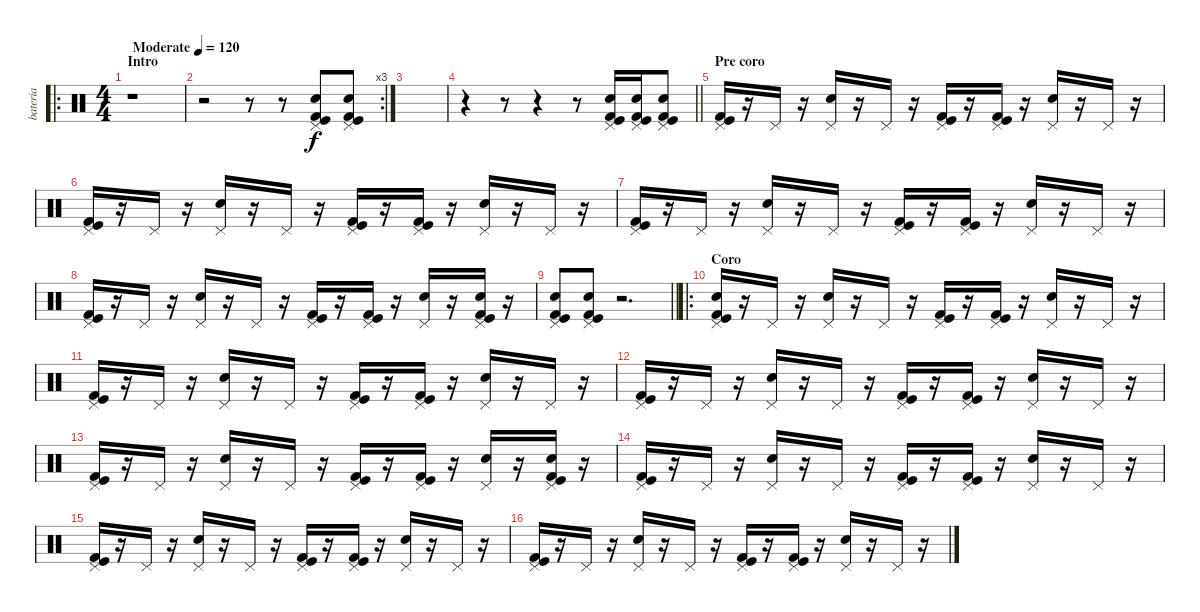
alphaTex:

\track ("bateria" "bateria") {instrument percussion}
\staff {score}
\articulation defaults
\ro
\ts (4 4)
\section ("" "Intro")
\tempo (120 "Moderate")
\clef neutral
\ks c
r.1{dy f} |
\rc 3
r.2 r.8 r.8 ("Electric Snare (hit)" "Kick (hit) 2" "Kick (hit)" "Pedal Hi-Hat (hit)").8 ("Electric Snare (hit)" "Kick (hit) 2" "Kick (hit)" "Pedal Hi-Hat (hit)").8 |
|
\barLineRight lightlight
r.4 r.8 r.4 r.8 ("Electric Snare (hit)" "Kick (hit) 2" "Kick (hit)" "Pedal Hi-Hat (hit)").16 ("Electric Snare (hit)" "Kick (hit) 2" "Kick (hit)" "Pedal Hi-Hat (hit)").16 ("Electric Snare (hit)" "Kick (hit) 2" "Kick (hit)" "Pedal Hi-Hat (hit)").8 |
\section ("" "Pre coro")
("Kick (hit) 2" "Kick (hit)" "Pedal Hi-Hat (hit)").16 r.16 "Pedal Hi-Hat (hit)".16 r.16 ("Electric Snare (hit)" "Pedal Hi-Hat (hit)").16 r.16 "Pedal Hi-Hat (hit)".16 r.16 ("Kick (hit) 2" "Kick (hit)" "Pedal Hi-Hat (hit)").16 r.16 ("Kick (hit) 2" "Kick (hit)" "Pedal Hi-Hat (hit)").16 r.16 ("Electric Snare (hit)" "Pedal Hi-Hat (hit)").16 r.16 "Pedal Hi-Hat (hit)".16 r.16 |
("Kick (hit) 2" "Kick (hit)" "Pedal Hi-Hat (hit)").16 r.16 "Pedal Hi-Hat (hit)".16 r.16 ("Electric Snare (hit)" "Pedal Hi-Hat (hit)").16 r.16 "Pedal Hi-Hat (hit)".16 r.16 ("Kick (hit) 2" "Kick (hit)" "Pedal Hi-Hat (hit)").16 r.16 ("Kick (hit) 2" "Kick (hit)" "Pedal Hi-Hat (hit)").16 r.16 ("Electric Snare (hit)" "Pedal Hi-Hat (hit)").16 r.16 "Pedal Hi-Hat (hit)".16 r.16 |
("Kick (hit) 2" "Kick (hit)" "Pedal Hi-Hat (hit)").16 r.16 "Pedal Hi-Hat (hit)".16 r.16 ("Electric Snare (hit)" "Pedal Hi-Hat (hit)").16 r.16 "Pedal Hi-Hat (hit)".16 r.16 ("Kick (hit) 2" "Kick (hit)" "Pedal Hi-Hat (hit)").16 r.16 ("Kick (hit) 2" "Kick (hit)" "Pedal Hi-Hat (hit)").16 r.16 ("Electric Snare (hit)" "Pedal Hi-Hat (hit)").16 r.16 "Pedal Hi-Hat (hit)".16 r.16 |
("Kick (hit) 2" "Kick (hit)" "Pedal Hi-Hat (hit)").16 r.16 "Pedal Hi-Hat (hit)".16 r.16 ("Electric Snare (hit)" "Pedal Hi-Hat (hit)").16 r.16 "Pedal Hi-Hat (hit)".16 r.16 ("Kick (hit) 2" "Kick (hit)" "Pedal Hi-Hat (hit)").16 r.16 ("Kick (hit) 2" "Kick (hit)" "Pedal Hi-Hat (hit)").16 r.16 ("Electric Snare (hit)" "Pedal Hi-Hat (hit)").16 r.16 ("Electric Snare (hit)" "Kick (hit) 2" "Kick (hit)" "Pedal Hi-Hat (hit)").16 r.16 |
\barLineRight lightlight
("Electric Snare (hit)" "Kick (hit) 2" "Kick (hit)" "Pedal Hi-Hat (hit)").8 ("Electric Snare (hit)" "Kick (hit) 2" "Kick (hit)" "Pedal Hi-Hat (hit)").8 r.2{d} |
\ro
\section ("" "Coro")
("Electric Snare (hit)" "Kick (hit) 2" "Kick (hit)" "Pedal Hi-Hat (hit)").16 r.16 "Pedal Hi-Hat (hit)".16 r.16 ("Electric Snare (hit)" "Pedal Hi-Hat (hit)").16 r.16 "Pedal Hi-Hat (hit)".16 r.16 ("Kick (hit) 2" "Kick (hit)" "Pedal Hi-Hat (hit)").16 r.16 ("Kick (hit) 2" "Kick (hit)" "Pedal Hi-Hat (hit)").16 r.16 ("Electric Snare (hit)" "Pedal Hi-Hat (hit)").16 r.16 "Pedal Hi-Hat (hit)".16 r.16 |
("Kick (hit) 2" "Kick (hit)" "Pedal Hi-Hat (hit)").16 r.16 "Pedal Hi-Hat (hit)".16 r.16 ("Electric Snare (hit)" "Pedal Hi-Hat (hit)").16 r.16 "Pedal Hi-Hat (hit)".16 r.16 ("Kick (hit) 2" "Kick (hit)" "Pedal Hi-Hat (hit)").16 r.16 ("Kick (hit) 2" "Kick (hit)" "Pedal Hi-Hat (hit)").16 r.16 ("Electric Snare (hit)" "Pedal Hi-Hat (hit)").16 r.16 "Pedal Hi-Hat (hit)".16 r.16 |
("Kick (hit) 2" "Kick (hit)" "Pedal Hi-Hat (hit)").16 r.16 "Pedal Hi-Hat (hit)".16 r.16 ("Electric Snare (hit)" "Pedal Hi-Hat (hit)").16 r.16 "Pedal Hi-Hat (hit)".16 r.16 ("Kick (hit) 2" "Kick (hit)" "Pedal Hi-Hat (hit)").16 r.16 ("Kick (hit) 2" "Kick (hit)" "Pedal Hi-Hat (hit)").16 r.16 ("Electric Snare (hit)" "Pedal Hi-Hat (hit)").16 r.16 "Pedal Hi-Hat (hit)".16 r.16 |
("Kick (hit) 2" "Kick (hit)" "Pedal Hi-Hat (hit)").16 r.16 "Pedal Hi-Hat (hit)".16 r.16 ("Electric Snare (hit)" "Pedal Hi-Hat (hit)").16 r.16 "Pedal Hi-Hat (hit)".16 r.16 ("Kick (hit) 2" "Kick (hit)" "Pedal Hi-Hat (hit)").16 r.16 ("Kick (hit) 2" "Kick (hit)" "Pedal Hi-Hat (hit)").16 r.16 ("Electric Snare (hit)" "Pedal Hi-Hat (hit)").16 r.16 ("Electric Snare (hit)" "Kick (hit) 2" "Kick (hit)" "Pedal Hi-Hat (hit)").16 r.16 |
("Kick (hit) 2" "Kick (hit)" "Pedal Hi-Hat (hit)").16 r.16 "Pedal Hi-Hat (hit)".16 r.16 ("Electric Snare (hit)" "Pedal Hi-Hat (hit)").16 r.16 "Pedal Hi-Hat (hit)".16 r.16 ("Kick (hit) 2" "Kick (hit)" "Pedal Hi-Hat (hit)").16 r.16 ("Kick (hit) 2" "Kick (hit)" "Pedal Hi-Hat (hit)").16 r.16 ("Electric Snare (hit)" "Pedal Hi-Hat (hit)").16 r.16 "Pedal Hi-Hat (hit)".16 r.16 |
("Kick (hit) 2" "Kick (hit)" "Pedal Hi-Hat (hit)").16 r.16 "Pedal Hi-Hat (hit)".16 r.16 ("Electric Snare (hit)" "Pedal Hi-Hat (hit)").16 r.16 "Pedal Hi-Hat (hit)".16 r.16 ("Kick (hit) 2" "Kick (hit)" "Pedal Hi-Hat (hit)").16 r.16 ("Kick (hit) 2" "Kick (hit)" "Pedal Hi-Hat (hit)").16 r.16 ("Electric Snare (hit)" "Pedal Hi-Hat (hit)").16 r.16 "Pedal Hi-Hat (hit)".16 r.16 |
("Kick (hit) 2" "Kick (hit)" "Pedal Hi-Hat (hit)").16 r.16 "Pedal Hi-Hat (hit)".16 r.16 ("Electric Snare (hit)" "Pedal Hi-Hat (hit)").16 r.16 "Pedal Hi-Hat (hit)".16 r.16 ("Kick (hit) 2" "Kick (hit)" "Pedal Hi-Hat (hit)").16 r.16 ("Kick (hit) 2" "Kick (hit)" "Pedal Hi-Hat (hit)").16 r.16 ("Electric Snare (hit)" "Pedal Hi-Hat (hit)").16 r.16 "Pedal Hi-Hat (hit)".16 r.16
